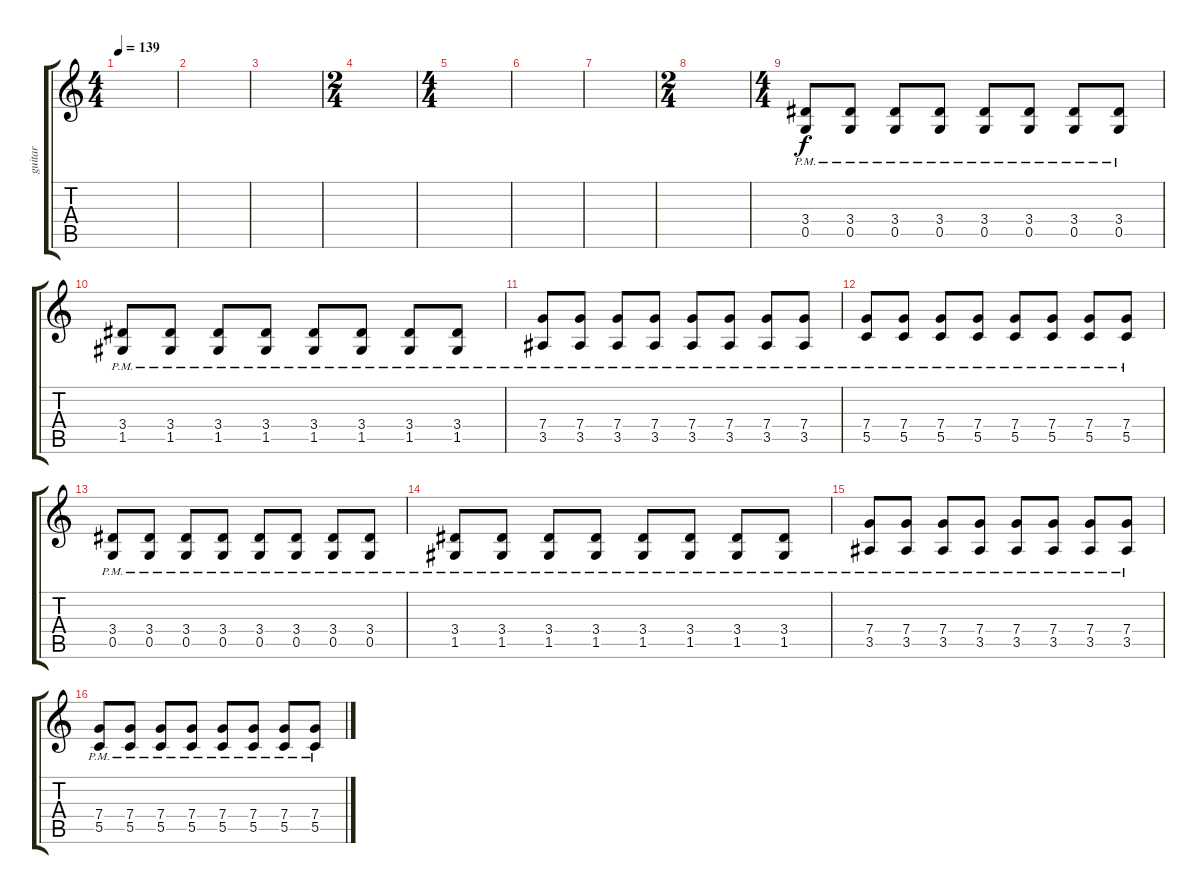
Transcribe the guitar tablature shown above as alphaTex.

\track ("guitar" "guitar") {instrument distortionguitar}
\staff {score tabs}
\tuning (D4 A3 F3 C3 G2 D2) {hide}
\ts (4 4)
\tempo 139
\clef g2
\ks c
|
|
|
\ts (2 4)
|
\ts (4 4)
|
|
|
\ts (2 4)
|
\ts (4 4)
(3.4{pm} 0.5{pm}).8{volume 11} (3.4{pm} 0.5{pm}).8 (3.4{pm} 0.5{pm}).8 (3.4{pm} 0.5{pm}).8 (3.4{pm} 0.5{pm}).8 (3.4{pm} 0.5{pm}).8 (3.4{pm} 0.5{pm}).8 (3.4{pm} 0.5{pm}).8 |
(3.4{pm} 1.5{pm}).8 (3.4{pm} 1.5{pm}).8 (3.4{pm} 1.5{pm}).8 (3.4{pm} 1.5{pm}).8 (3.4{pm} 1.5{pm}).8 (3.4{pm} 1.5{pm}).8 (3.4{pm} 1.5{pm}).8 (3.4{pm} 1.5{pm}).8 |
(7.4{pm} 3.5{pm}).8 (7.4{pm} 3.5{pm}).8 (7.4{pm} 3.5{pm}).8 (7.4{pm} 3.5{pm}).8 (7.4{pm} 3.5{pm}).8 (7.4{pm} 3.5{pm}).8 (7.4{pm} 3.5{pm}).8 (7.4{pm} 3.5{pm}).8 |
(7.4{pm} 5.5{pm}).8 (7.4{pm} 5.5{pm}).8 (7.4{pm} 5.5{pm}).8 (7.4{pm} 5.5{pm}).8 (7.4{pm} 5.5{pm}).8 (7.4{pm} 5.5{pm}).8 (7.4{pm} 5.5{pm}).8 (7.4{pm} 5.5{pm}).8 |
(3.4{pm} 0.5{pm}).8 (3.4{pm} 0.5{pm}).8 (3.4{pm} 0.5{pm}).8 (3.4{pm} 0.5{pm}).8 (3.4{pm} 0.5{pm}).8 (3.4{pm} 0.5{pm}).8 (3.4{pm} 0.5{pm}).8 (3.4{pm} 0.5{pm}).8 |
(3.4{pm} 1.5{pm}).8 (3.4{pm} 1.5{pm}).8 (3.4{pm} 1.5{pm}).8 (3.4{pm} 1.5{pm}).8 (3.4{pm} 1.5{pm}).8 (3.4{pm} 1.5{pm}).8 (3.4{pm} 1.5{pm}).8 (3.4{pm} 1.5{pm}).8 |
(7.4{pm} 3.5{pm}).8 (7.4{pm} 3.5{pm}).8 (7.4{pm} 3.5{pm}).8 (7.4{pm} 3.5{pm}).8 (7.4{pm} 3.5{pm}).8 (7.4{pm} 3.5{pm}).8 (7.4{pm} 3.5{pm}).8 (7.4{pm} 3.5{pm}).8 |
(7.4{pm} 5.5{pm}).8 (7.4{pm} 5.5{pm}).8 (7.4{pm} 5.5{pm}).8 (7.4{pm} 5.5{pm}).8 (7.4{pm} 5.5{pm}).8 (7.4{pm} 5.5{pm}).8 (7.4{pm} 5.5{pm}).8 (7.4{pm} 5.5{pm}).8
